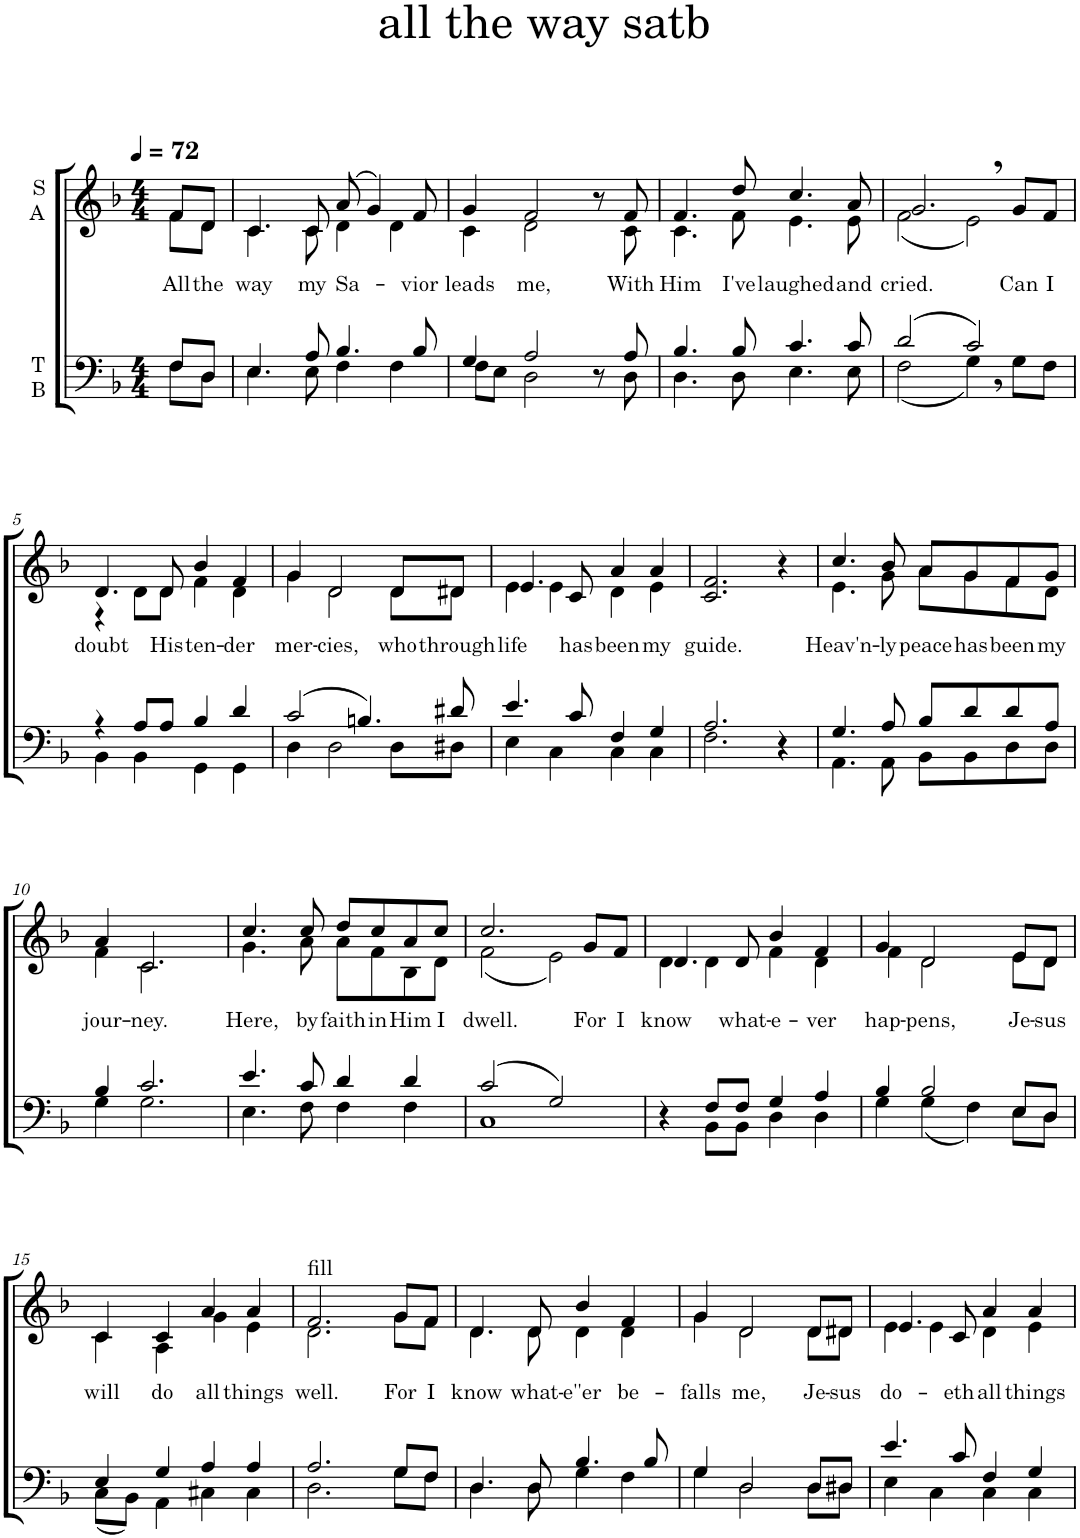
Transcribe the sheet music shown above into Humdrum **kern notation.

**kern	**kern	**text
*part2	*part1	*part1
*staff2	*staff1	*staff1
*I"T B	*I"S A	*
*clefF4	*clefG2	*
*k[b-]	*k[b-]	*
*M4/4	*M4/4	*
*MM72	*MM72	*
=	=	=
*^	*	*
!	!	!	!LO:LY:b
*	*	*^	*
8F/L	8F\L	8f/L	8f\L	All
!	!	!	!	!LO:LY:b
8D/J	8D\J	8d/J	8d\J	the
=1	=1	=1	=1	=1
!	!	!	!	!LO:LY:b
4.E/	4.E\	4.c/	4.c\	way
!	!	!	!	!LO:LY:b
8A/	8E\	8c/	8c\	my
!	!	!	!	!LO:LY:b
4.B-/	4F\	(8a/	4d\	Sa-
.	.	4g/)	.	.
.	4F\	.	4d\	.
!	!	!	!	!LO:LY:b
8B-/	.	8f/	.	-vior
=2	=2	=2	=2	=2
!	!	!	!	!LO:LY:b
4G/	8F\L	4g/	4c\	leads
.	8E\J	.	.	.
!	!	!	!	!LO:LY:b
2A/	2D\	2f/	2d\	me,
8r	8r	8r	8r	.
!	!	!	!	!LO:LY:b
8A/	8D\	8f/	8c\	With
=3	=3	=3	=3	=3
!	!	!	!	!LO:LY:b
4.B-/	4.D\	4.f/	4.c\	Him
!	!	!	!	!LO:LY:b
8B-/	8D\	8dd/	8f\	I've
!	!	!	!	!LO:LY:b
4.c/	4.E\	4.cc/	4.e\	laughed
!	!	!	!	!LO:LY:b
8c/	8E\	8a/	8e\	and
=4	=4	=4	=4	=4
!	!	!	!	!LO:LY:b
(2d/	(2F\	2.g,/	(2f\	cried.
2c/)	4G,<\)	.	2e\)	.
!	!	!	!	!LO:LY:b
.	8G\L	8g/L	.	Can
!	!	!	!	!LO:LY:b
.	8F\J	8f/J	.	I
!!LO:LB:g=z	!!
=5	=5	=5	=5	=5
!	!	!	!	!LO:LY:b
4r	4BB-\	4.d/	4r	doubt
8A/L	4BB-\	.	8d\L	.
!	!	!	!	!LO:LY:b
8A/J	.	8d/	8d\J	His
!	!	!	!	!LO:LY:b
4B-/	4GG\	4b-/	4f\	ten-
!	!	!	!	!LO:LY:b
4d/	4GG\	4f/	4d\	-der
=6	=6	=6	=6	=6
!	!	!	!	!LO:LY:b
(2c/	4D\	4g/	4g\	mer-
!	!	!	!	!LO:LY:b
.	2D\	2d/	2d\	-cies,
4.Bn/)	.	.	.	.
!	!	!	!	!LO:LY:b
.	8D\L	8d/L	8d\L	who
!	!	!	!	!LO:LY:b
8d#X/	8D#X\J	8d#X/J	8d#\J	through
=7	=7	=7	=7	=7
!	!	!	!	!LO:LY:b
4.e/	4E\	4.e/	4e\	life
.	4C\	.	4e\	.
!	!	!	!	!LO:LY:b
8c/	.	8c/	.	has
!	!	!	!	!LO:LY:b
4F/	4C\	4a/	4d\	been
!	!	!	!	!LO:LY:b
4G/	4C\	4a/	4e\	my
=8	=8	=8	=8	=8
!	!	!	!	!LO:LY:b
*	*	*v	*v	*
2.A/	2.F\	2.c/ 2.f/	guide.
4r	4r	4r	.
=9	=9	=9	=9
!	!	!	!LO:LY:b
*	*	*^	*
4.G/	4.AA\	4.cc/	4.e\	Heav'n-
!	!	!	!	!LO:LY:b
8A/	8AA\	8b-/	8g\	-ly
!	!	!	!	!LO:LY:b
8B-/L	8BB-\L	8a/L	8a\L	peace
!	!	!	!	!LO:LY:b
8d/	8BB-\	8g/	8g\	has
!	!	!	!	!LO:LY:b
8d/	8D\	8f/	8f\	been
!	!	!	!	!LO:LY:b
8A/J	8D\J	8g/J	8d\J	my
!!LO:LB:g=z	!!
=10	=10	=10	=10	=10
!	!	!	!	!LO:LY:b
4B-/	4G\	4a/	4f\	jour-
!	!	!	!	!LO:LY:b
2.c/	2.G\	2.c/	2.c\	-ney.
=11	=11	=11	=11	=11
!	!	!	!	!LO:LY:b
4.e/	4.E\	4.cc/	4.g\	Here,
!	!	!	!	!LO:LY:b
8c/	8F\	8cc/	8a\	by
!	!	!	!	!LO:LY:b
4d/	4F\	8dd/L	8a\L	faith
!	!	!	!	!LO:LY:b
.	.	8cc/	8f\	in
!	!	!	!	!LO:LY:b
4d/	4F\	8a/	8B-\	Him
!	!	!	!	!LO:LY:b
.	.	8cc/J	8d\J	I
=12	=12	=12	=12	=12
!	!	!	!	!LO:LY:b
(2c/	1C	2.cc/	(2f\	dwell.
2G/)	.	.	2e\)	.
!	!	!	!	!LO:LY:b
.	.	8g/L	.	For
!	!	!	!	!LO:LY:b
.	.	8f/J	.	I
=13	=13	=13	=13	=13
!	!	!	!	!LO:LY:b
4r	4r	4.d/	4d\	know
8F/L	8BB-\L	.	4d\	.
!	!	!	!	!LO:LY:b
8F/J	8BB-\J	8d/	.	what-
!	!	!	!	!LO:LY:b
4G/	4D\	4b-/	4f\	-e-
!	!	!	!	!LO:LY:b
4A/	4D\	4f/	4d\	-ver
=14	=14	=14	=14	=14
!	!	!	!	!LO:LY:b
4B-/	4G\	4g/	4f\	hap-
!	!	!	!	!LO:LY:b
2B-/	(4G\	2d/	2d\	-pens,
.	4F\)	.	.	.
!	!	!	!	!LO:LY:b
8E/L	8E\L	8e/L	8e\L	Je-
!	!	!	!	!LO:LY:b
8D/J	8D\J	8d/J	8d\J	-sus
!!LO:LB:g=z	!!
=15	=15	=15	=15	=15
!	!	!	!	!LO:LY:b
4E/	(8C\L	4c/	4c\	will
.	8BB-\J)	.	.	.
!	!	!	!	!LO:LY:b
4G/	4AA\	4c/	4A\	do
!	!	!	!	!LO:LY:b
4A/	4C#X\	4a/	4g\	all
!	!	!	!	!LO:LY:b
4A/	4C#\	4a/	4e\	things
=16	=16	=16	=16	=16
!	!	!LO:TX:a:t=fill	!	!
!	!	!	!	!LO:LY:b
2.A/	2.D\	2.f/	2.d\	well.
!	!	!	!	!LO:LY:b
8G/L	8G\L	8g/L	8g\L	For
!	!	!	!	!LO:LY:b
8F/J	8F\J	8f/J	8f\J	I
=17	=17	=17	=17	=17
!	!	!	!	!LO:LY:b
4.D/	4.D\	4.d/	4.d\	know
!	!	!	!	!LO:LY:b
8D/	8D\	8d/	8d\	what-
!	!	!	!	!LO:LY:b
4.B-/	4G\	4b-/	4d\	-e''er
!	!	!	!	!LO:LY:b
.	4F\	4f/	4d\	be-
8B-/	.	.	.	.
=18	=18	=18	=18	=18
!	!	!	!	!LO:LY:b
4G/	4G\	4g/	4g\	-falls
!	!	!	!	!LO:LY:b
2D/	2D\	2d/	2d\	me,
!	!	!	!	!LO:LY:b
8D/L	8D\L	8d/L	8d\L	Je-
!	!	!	!	!LO:LY:b
8D#X/J	8D#\J	8d#X/J	8d#\J	-sus
=19	=19	=19	=19	=19
!	!	!	!	!LO:LY:b
4.e/	4E\	4.e/	4e\	do-
.	4C\	.	4e\	.
!	!	!	!	!LO:LY:b
8c/	.	8c/	.	-eth
!	!	!	!	!LO:LY:b
4F/	4C\	4a/	4d\	all
!	!	!	!	!LO:LY:b
4G/	4C\	4a/	4e\	things
*v	*v	*	*	*
*	*v	*v	*
=	=	=
*-	*-	*-
